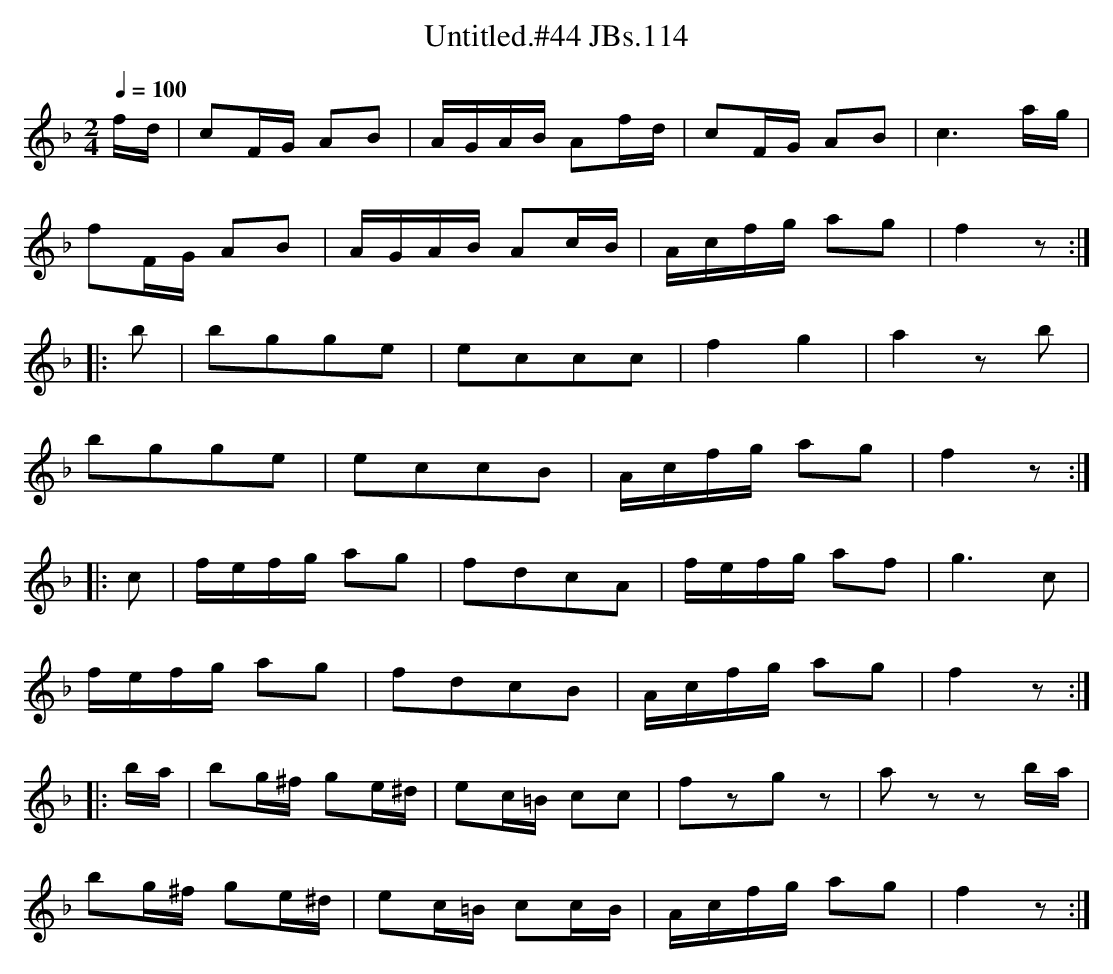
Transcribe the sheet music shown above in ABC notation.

X:1
T:Untitled.#44 JBs.114
L:1/16
M:2/4
Q:1/4=100
K:F
fd|c2FG A2B2|AGAB A2fd|c2FG A2B2|c6ag|!
f2FG A2B2|AGAB A2cB|Acfg a2g2|f4z2:|!
|:b2|b2g2g2e2|e2c2c2c2|f4g4|a4z2b2|!
b2g2g2e2|e2c2c2B2|Acfg a2g2|f4z2:|!
|:c2|fefg a2g2|f2d2c2A2|fefg a2f2|g6c2|!
fefg a2g2|f2d2c2B2|Acfg a2g2|f4 z2:|!
|:ba|b2g^f g2e^d|e2c=B c2c2|f2z2g2z2|a2z2 z2ba|!
b2g^f g2e^d|e2c=B c2cB|Acfg a2g2|f4z2:|
